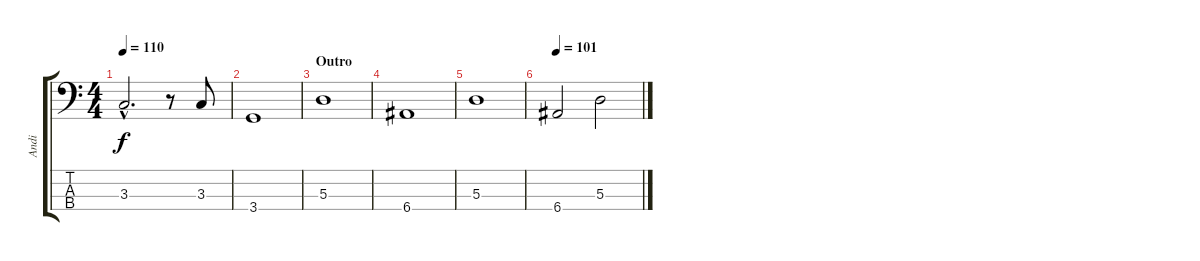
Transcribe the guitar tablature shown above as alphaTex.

\track ("Andi" "Andi") {instrument electricbassfinger}
\staff {score tabs}
\tuning (G2 D2 A1 E1) {hide}
\ts (4 4)
\tempo 110
\clef f4
\ks c
3.3{hac}.2{d dy f} r.8 3.3.8 |
3.4.1 |
\section ("" "Outro")
5.3.1 |
6.4.1 |
5.3.1 |
\tempo 101
6.4.2 5.3.2
